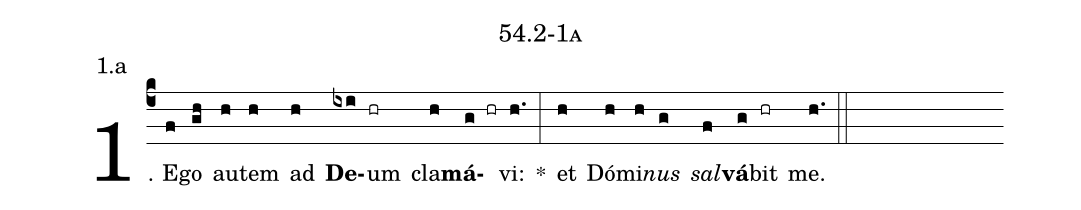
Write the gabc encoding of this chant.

name: 54.2-1a;
annotation: 1.a;
%%
(c4)1. E(f)go(gh) au(h)tem(h) ad(h) <b>De</b>(ixi)um(hr) cla(h)<b>má</b>(g hr)vi:(h.) *(:) et(h) Dó(h)mi(h)<i>nus</i>(g) <i>sal</i>(f)<b>vá</b>(g)bit(hr) me.(h.) (::)


%E(h) u(h) o(g) u(f) a(g) e.(h.) (::)
